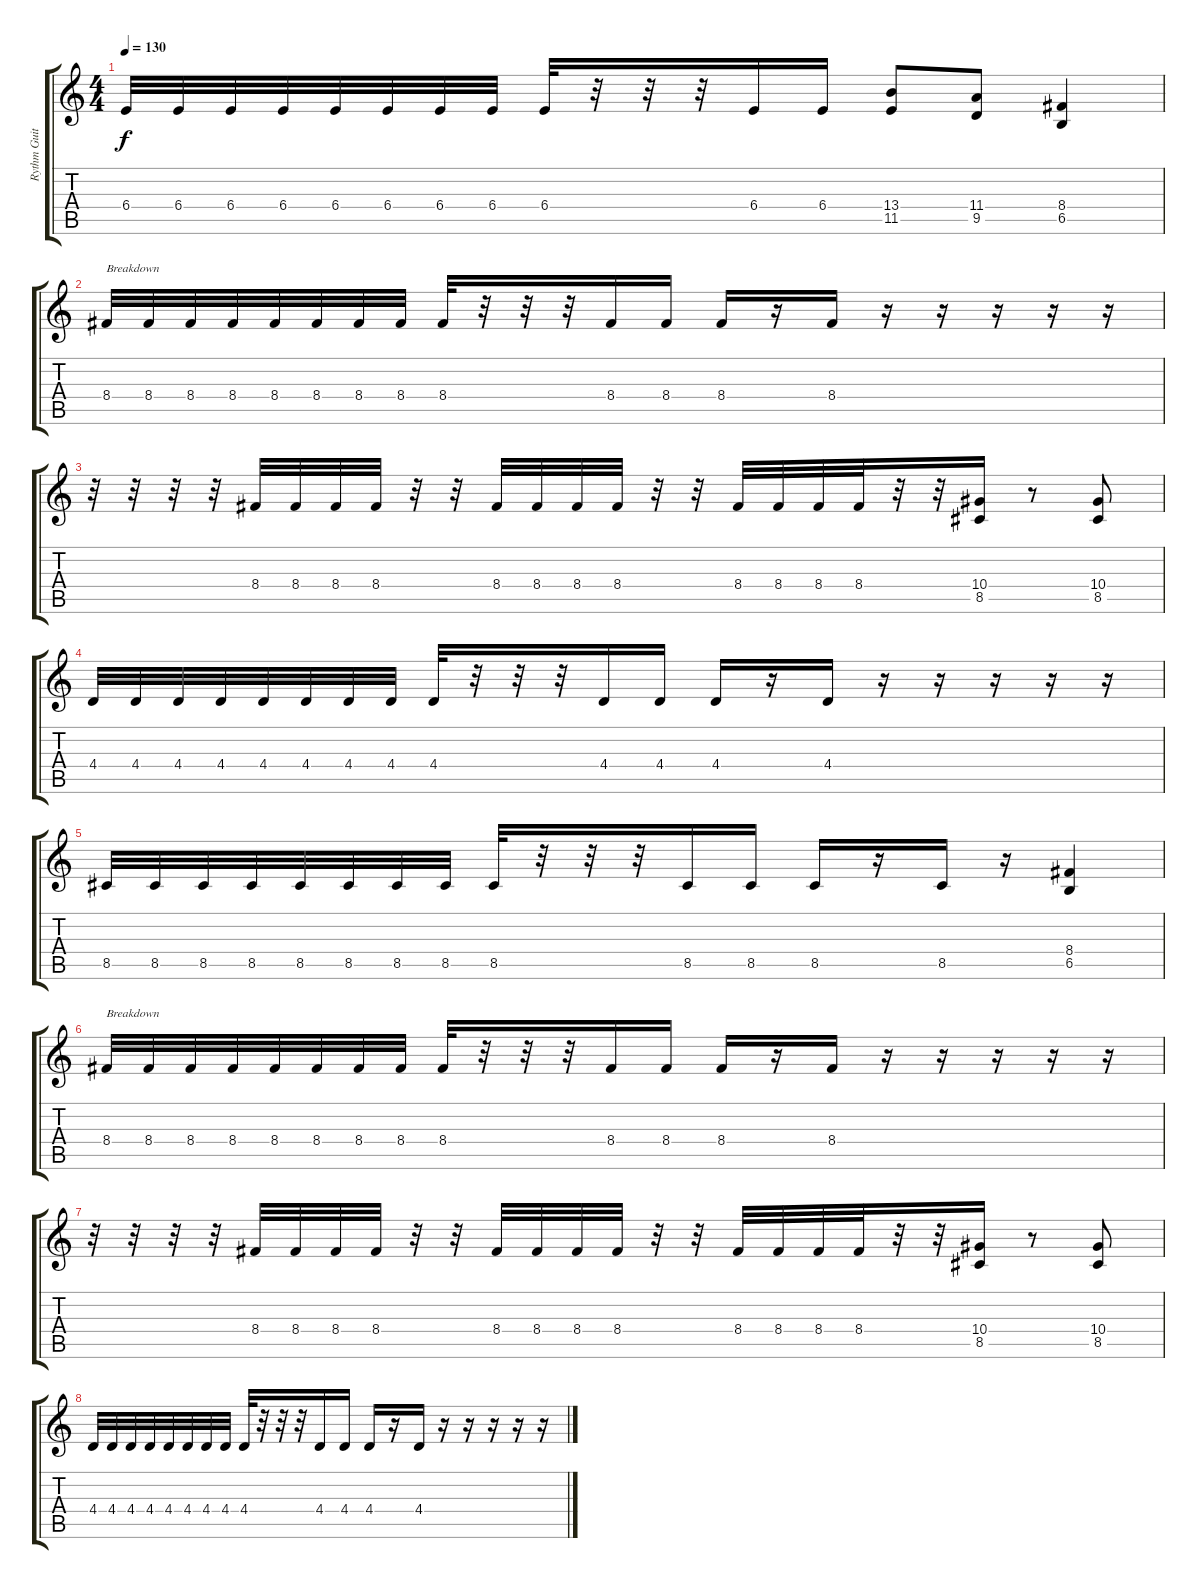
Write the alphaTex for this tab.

\track ("Rythm Guitar" "Rythm Guit") {instrument distortionguitar}
\staff {score tabs}
\tuning (C4 G3 Eb3 Bb2 F2 C2) {hide}
\ts (4 4)
\tempo 130
\clef g2
\ks c
6.4.32{dy f} 6.4.32 6.4.32 6.4.32 6.4.32 6.4.32 6.4.32 6.4.32 6.4.32 r.32 r.32 r.32 6.4.16 6.4.16 (13.4 11.5).8 (11.4 9.5).8 (8.4 6.5).4 |
8.4.32{txt "Breakdown"} 8.4.32 8.4.32 8.4.32 8.4.32 8.4.32 8.4.32 8.4.32 8.4.32 r.32 r.32 r.32 8.4.16 8.4.16 8.4.16 r.16 8.4.16 r.16 r.16 r.16 r.16 r.16 |
r.32 r.32 r.32 r.32 8.4.32 8.4.32 8.4.32 8.4.32 r.32 r.32 8.4.32 8.4.32 8.4.32 8.4.32 r.32 r.32 8.4.32 8.4.32 8.4.32 8.4.32 r.32 r.32 (10.4 8.5).16 r.8 (10.4 8.5).8 |
4.4.32 4.4.32 4.4.32 4.4.32 4.4.32 4.4.32 4.4.32 4.4.32 4.4.32 r.32 r.32 r.32 4.4.16 4.4.16 4.4.16 r.16 4.4.16 r.16 r.16 r.16 r.16 r.16 |
8.5.32 8.5.32 8.5.32 8.5.32 8.5.32 8.5.32 8.5.32 8.5.32 8.5.32 r.32 r.32 r.32 8.5.16 8.5.16 8.5.16 r.16 8.5.16 r.16 (8.4 6.5).4 |
8.4.32{txt "Breakdown"} 8.4.32 8.4.32 8.4.32 8.4.32 8.4.32 8.4.32 8.4.32 8.4.32 r.32 r.32 r.32 8.4.16 8.4.16 8.4.16 r.16 8.4.16 r.16 r.16 r.16 r.16 r.16 |
r.32 r.32 r.32 r.32 8.4.32 8.4.32 8.4.32 8.4.32 r.32 r.32 8.4.32 8.4.32 8.4.32 8.4.32 r.32 r.32 8.4.32 8.4.32 8.4.32 8.4.32 r.32 r.32 (10.4 8.5).16 r.8 (10.4 8.5).8 |
4.4.32 4.4.32 4.4.32 4.4.32 4.4.32 4.4.32 4.4.32 4.4.32 4.4.32 r.32 r.32 r.32 4.4.16 4.4.16 4.4.16 r.16 4.4.16 r.16 r.16 r.16 r.16 r.16
